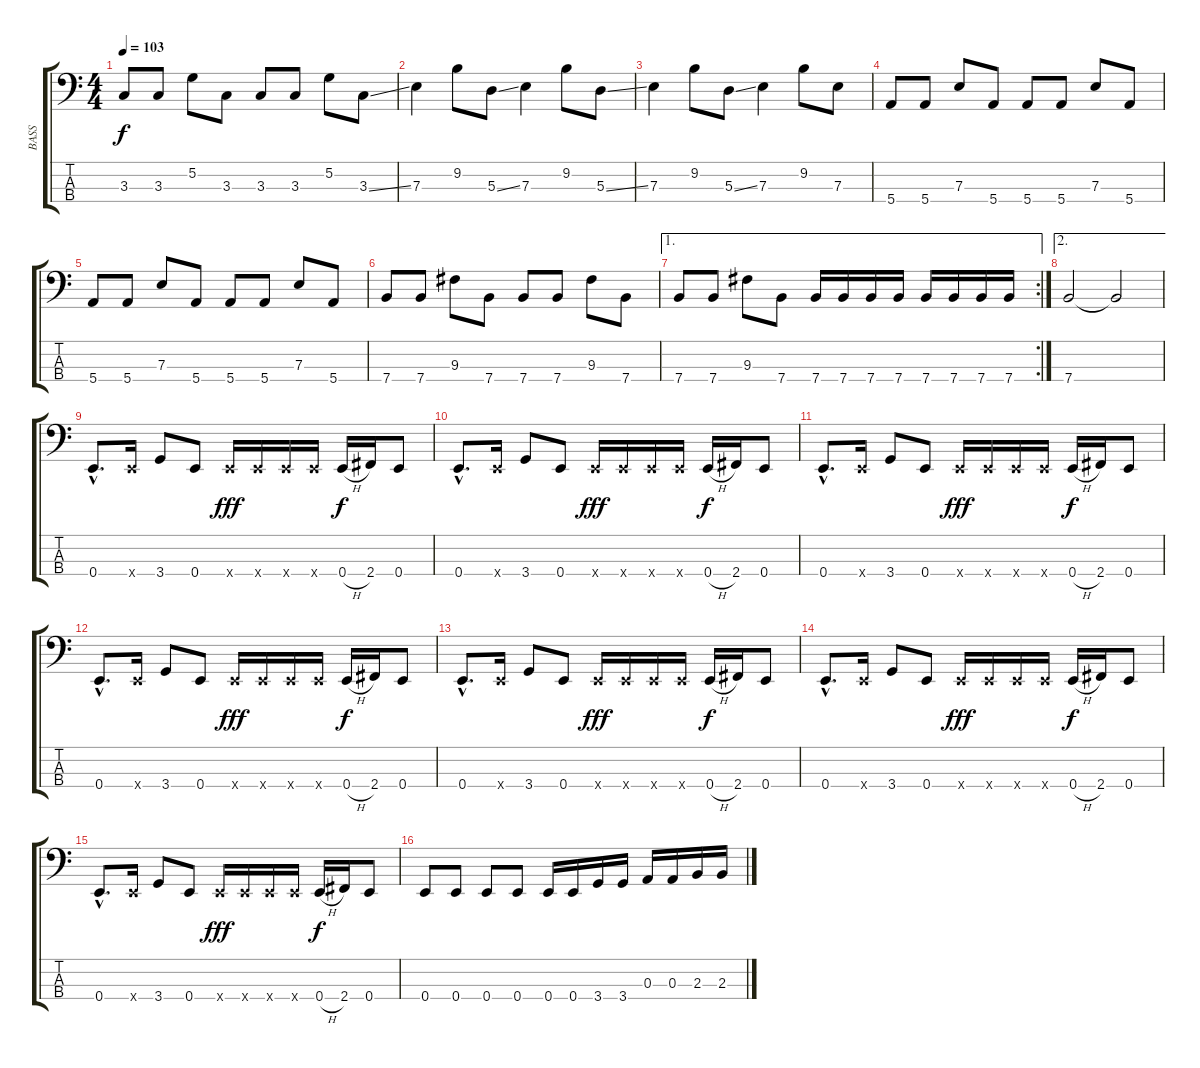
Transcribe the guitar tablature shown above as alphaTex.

\track ("BASS" "BASS") {instrument electricbassfinger}
\staff {score tabs}
\tuning (G2 D2 A1 E1) {hide}
\ts (4 4)
\tempo 103
\clef f4
\ks c
3.3.8{dy f} 3.3.8 5.2.8 3.3.8 3.3.8 3.3.8 5.2.8 3.3{ss}.8 |
7.3.4 9.2.8 5.3{ss}.8 7.3.4 9.2.8 5.3{ss}.8 |
7.3.4 9.2.8 5.3{ss}.8 7.3.4 9.2.8 7.3.8 |
5.4.8 5.4.8 7.3.8 5.4.8 5.4.8 5.4.8 7.3.8 5.4.8 |
5.4.8 5.4.8 7.3.8 5.4.8 5.4.8 5.4.8 7.3.8 5.4.8 |
7.4.8 7.4.8 9.3.8 7.4.8 7.4.8 7.4.8 9.3.8 7.4.8 |
\ae 1
\rc 2
7.4.8 7.4.8 9.3.8 7.4.8 7.4.16 7.4.16 7.4.16 7.4.16 7.4.16 7.4.16 7.4.16 7.4.16 |
\ae 2
7.4.2 7.4{t}.2 |
0.4{hac}.8{d} 0.4{x}.16 3.4.8 0.4.8 0.4{x}.16{dy fff} 0.4{x}.16 0.4{x}.16 0.4{x}.16 0.4{h}.16{dy f} 2.4.16 0.4.8 |
0.4{hac}.8{d} 0.4{x}.16 3.4.8 0.4.8 0.4{x}.16{dy fff} 0.4{x}.16 0.4{x}.16 0.4{x}.16 0.4{h}.16{dy f} 2.4.16 0.4.8 |
0.4{hac}.8{d} 0.4{x}.16 3.4.8 0.4.8 0.4{x}.16{dy fff} 0.4{x}.16 0.4{x}.16 0.4{x}.16 0.4{h}.16{dy f} 2.4.16 0.4.8 |
0.4{hac}.8{d} 0.4{x}.16 3.4.8 0.4.8 0.4{x}.16{dy fff} 0.4{x}.16 0.4{x}.16 0.4{x}.16 0.4{h}.16{dy f} 2.4.16 0.4.8 |
0.4{hac}.8{d} 0.4{x}.16 3.4.8 0.4.8 0.4{x}.16{dy fff} 0.4{x}.16 0.4{x}.16 0.4{x}.16 0.4{h}.16{dy f} 2.4.16 0.4.8 |
0.4{hac}.8{d} 0.4{x}.16 3.4.8 0.4.8 0.4{x}.16{dy fff} 0.4{x}.16 0.4{x}.16 0.4{x}.16 0.4{h}.16{dy f} 2.4.16 0.4.8 |
0.4{hac}.8{d} 0.4{x}.16 3.4.8 0.4.8 0.4{x}.16{dy fff} 0.4{x}.16 0.4{x}.16 0.4{x}.16 0.4{h}.16{dy f} 2.4.16 0.4.8 |
0.4.8 0.4.8 0.4.8 0.4.8 0.4.16 0.4.16 3.4.16 3.4.16 0.3.16 0.3.16 2.3.16 2.3.16
